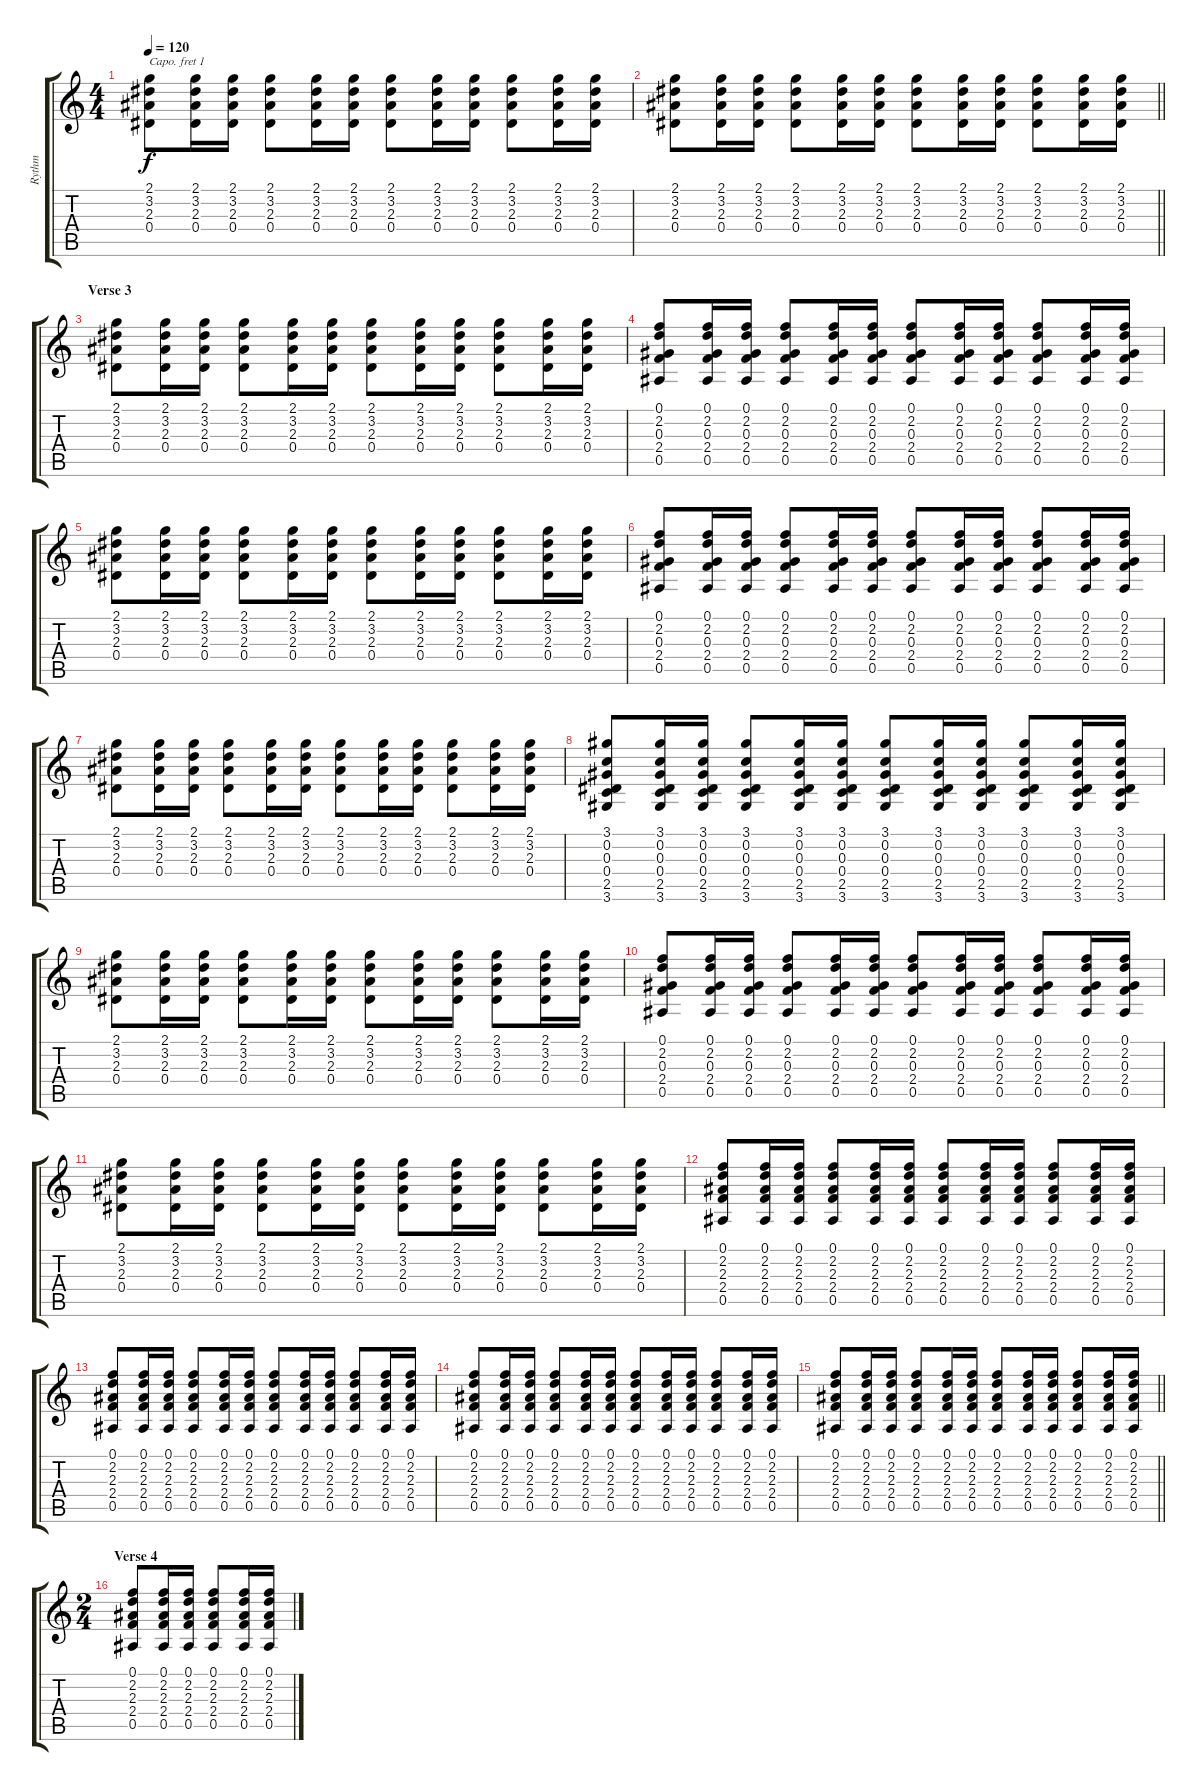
\track ("Rythm" "Rythm") {instrument acousticguitarsteel}
\staff {score tabs}
\capo 1
\tuning (E4 B3 G3 D3 A2 E2) {hide}
\ts (4 4)
\tempo 120
\clef g2
\ks c
(2.1 3.2 2.3 0.4).8{dy f} (2.1 3.2 2.3 0.4).16 (2.1 3.2 2.3 0.4).16 (2.1 3.2 2.3 0.4).8 (2.1 3.2 2.3 0.4).16 (2.1 3.2 2.3 0.4).16 (2.1 3.2 2.3 0.4).8 (2.1 3.2 2.3 0.4).16 (2.1 3.2 2.3 0.4).16 (2.1 3.2 2.3 0.4).8 (2.1 3.2 2.3 0.4).16 (2.1 3.2 2.3 0.4).16 |
\barLineRight lightlight
(2.1 3.2 2.3 0.4).8 (2.1 3.2 2.3 0.4).16 (2.1 3.2 2.3 0.4).16 (2.1 3.2 2.3 0.4).8 (2.1 3.2 2.3 0.4).16 (2.1 3.2 2.3 0.4).16 (2.1 3.2 2.3 0.4).8 (2.1 3.2 2.3 0.4).16 (2.1 3.2 2.3 0.4).16 (2.1 3.2 2.3 0.4).8 (2.1 3.2 2.3 0.4).16 (2.1 3.2 2.3 0.4).16 |
\section ("" "Verse 3")
(2.1 3.2 2.3 0.4).8 (2.1 3.2 2.3 0.4).16 (2.1 3.2 2.3 0.4).16 (2.1 3.2 2.3 0.4).8 (2.1 3.2 2.3 0.4).16 (2.1 3.2 2.3 0.4).16 (2.1 3.2 2.3 0.4).8 (2.1 3.2 2.3 0.4).16 (2.1 3.2 2.3 0.4).16 (2.1 3.2 2.3 0.4).8 (2.1 3.2 2.3 0.4).16 (2.1 3.2 2.3 0.4).16 |
(0.1 2.2 0.3 2.4 0.5).8 (0.1 2.2 0.3 2.4 0.5).16 (0.1 2.2 0.3 2.4 0.5).16 (0.1 2.2 0.3 2.4 0.5).8 (0.1 2.2 0.3 2.4 0.5).16 (0.1 2.2 0.3 2.4 0.5).16 (0.1 2.2 0.3 2.4 0.5).8 (0.1 2.2 0.3 2.4 0.5).16 (0.1 2.2 0.3 2.4 0.5).16 (0.1 2.2 0.3 2.4 0.5).8 (0.1 2.2 0.3 2.4 0.5).16 (0.1 2.2 0.3 2.4 0.5).16 |
(2.1 3.2 2.3 0.4).8 (2.1 3.2 2.3 0.4).16 (2.1 3.2 2.3 0.4).16 (2.1 3.2 2.3 0.4).8 (2.1 3.2 2.3 0.4).16 (2.1 3.2 2.3 0.4).16 (2.1 3.2 2.3 0.4).8 (2.1 3.2 2.3 0.4).16 (2.1 3.2 2.3 0.4).16 (2.1 3.2 2.3 0.4).8 (2.1 3.2 2.3 0.4).16 (2.1 3.2 2.3 0.4).16 |
(0.1 2.2 0.3 2.4 0.5).8 (0.1 2.2 0.3 2.4 0.5).16 (0.1 2.2 0.3 2.4 0.5).16 (0.1 2.2 0.3 2.4 0.5).8 (0.1 2.2 0.3 2.4 0.5).16 (0.1 2.2 0.3 2.4 0.5).16 (0.1 2.2 0.3 2.4 0.5).8 (0.1 2.2 0.3 2.4 0.5).16 (0.1 2.2 0.3 2.4 0.5).16 (0.1 2.2 0.3 2.4 0.5).8 (0.1 2.2 0.3 2.4 0.5).16 (0.1 2.2 0.3 2.4 0.5).16 |
(2.1 3.2 2.3 0.4).8 (2.1 3.2 2.3 0.4).16 (2.1 3.2 2.3 0.4).16 (2.1 3.2 2.3 0.4).8 (2.1 3.2 2.3 0.4).16 (2.1 3.2 2.3 0.4).16 (2.1 3.2 2.3 0.4).8 (2.1 3.2 2.3 0.4).16 (2.1 3.2 2.3 0.4).16 (2.1 3.2 2.3 0.4).8 (2.1 3.2 2.3 0.4).16 (2.1 3.2 2.3 0.4).16 |
(3.1 0.2 0.3 0.4 2.5 3.6).8 (3.1 0.2 0.3 0.4 2.5 3.6).16 (3.1 0.2 0.3 0.4 2.5 3.6).16 (3.1 0.2 0.3 0.4 2.5 3.6).8 (3.1 0.2 0.3 0.4 2.5 3.6).16 (3.1 0.2 0.3 0.4 2.5 3.6).16 (3.1 0.2 0.3 0.4 2.5 3.6).8 (3.1 0.2 0.3 0.4 2.5 3.6).16 (3.1 0.2 0.3 0.4 2.5 3.6).16 (3.1 0.2 0.3 0.4 2.5 3.6).8 (3.1 0.2 0.3 0.4 2.5 3.6).16 (3.1 0.2 0.3 0.4 2.5 3.6).16 |
(2.1 3.2 2.3 0.4).8 (2.1 3.2 2.3 0.4).16 (2.1 3.2 2.3 0.4).16 (2.1 3.2 2.3 0.4).8 (2.1 3.2 2.3 0.4).16 (2.1 3.2 2.3 0.4).16 (2.1 3.2 2.3 0.4).8 (2.1 3.2 2.3 0.4).16 (2.1 3.2 2.3 0.4).16 (2.1 3.2 2.3 0.4).8 (2.1 3.2 2.3 0.4).16 (2.1 3.2 2.3 0.4).16 |
(0.1 2.2 0.3 2.4 0.5).8 (0.1 2.2 0.3 2.4 0.5).16 (0.1 2.2 0.3 2.4 0.5).16 (0.1 2.2 0.3 2.4 0.5).8 (0.1 2.2 0.3 2.4 0.5).16 (0.1 2.2 0.3 2.4 0.5).16 (0.1 2.2 0.3 2.4 0.5).8 (0.1 2.2 0.3 2.4 0.5).16 (0.1 2.2 0.3 2.4 0.5).16 (0.1 2.2 0.3 2.4 0.5).8 (0.1 2.2 0.3 2.4 0.5).16 (0.1 2.2 0.3 2.4 0.5).16 |
(2.1 3.2 2.3 0.4).8 (2.1 3.2 2.3 0.4).16 (2.1 3.2 2.3 0.4).16 (2.1 3.2 2.3 0.4).8 (2.1 3.2 2.3 0.4).16 (2.1 3.2 2.3 0.4).16 (2.1 3.2 2.3 0.4).8 (2.1 3.2 2.3 0.4).16 (2.1 3.2 2.3 0.4).16 (2.1 3.2 2.3 0.4).8 (2.1 3.2 2.3 0.4).16 (2.1 3.2 2.3 0.4).16 |
(0.1 2.2 2.3 2.4 0.5).8 (0.1 2.2 2.3 2.4 0.5).16 (0.1 2.2 2.3 2.4 0.5).16 (0.1 2.2 2.3 2.4 0.5).8 (0.1 2.2 2.3 2.4 0.5).16 (0.1 2.2 2.3 2.4 0.5).16 (0.1 2.2 2.3 2.4 0.5).8 (0.1 2.2 2.3 2.4 0.5).16 (0.1 2.2 2.3 2.4 0.5).16 (0.1 2.2 2.3 2.4 0.5).8 (0.1 2.2 2.3 2.4 0.5).16 (0.1 2.2 2.3 2.4 0.5).16 |
(0.1 2.2 2.3 2.4 0.5).8 (0.1 2.2 2.3 2.4 0.5).16 (0.1 2.2 2.3 2.4 0.5).16 (0.1 2.2 2.3 2.4 0.5).8 (0.1 2.2 2.3 2.4 0.5).16 (0.1 2.2 2.3 2.4 0.5).16 (0.1 2.2 2.3 2.4 0.5).8 (0.1 2.2 2.3 2.4 0.5).16 (0.1 2.2 2.3 2.4 0.5).16 (0.1 2.2 2.3 2.4 0.5).8 (0.1 2.2 2.3 2.4 0.5).16 (0.1 2.2 2.3 2.4 0.5).16 |
(0.1 2.2 2.3 2.4 0.5).8 (0.1 2.2 2.3 2.4 0.5).16 (0.1 2.2 2.3 2.4 0.5).16 (0.1 2.2 2.3 2.4 0.5).8 (0.1 2.2 2.3 2.4 0.5).16 (0.1 2.2 2.3 2.4 0.5).16 (0.1 2.2 2.3 2.4 0.5).8 (0.1 2.2 2.3 2.4 0.5).16 (0.1 2.2 2.3 2.4 0.5).16 (0.1 2.2 2.3 2.4 0.5).8 (0.1 2.2 2.3 2.4 0.5).16 (0.1 2.2 2.3 2.4 0.5).16 |
\barLineRight lightlight
(0.1 2.2 2.3 2.4 0.5).8 (0.1 2.2 2.3 2.4 0.5).16 (0.1 2.2 2.3 2.4 0.5).16 (0.1 2.2 2.3 2.4 0.5).8 (0.1 2.2 2.3 2.4 0.5).16 (0.1 2.2 2.3 2.4 0.5).16 (0.1 2.2 2.3 2.4 0.5).8 (0.1 2.2 2.3 2.4 0.5).16 (0.1 2.2 2.3 2.4 0.5).16 (0.1 2.2 2.3 2.4 0.5).8 (0.1 2.2 2.3 2.4 0.5).16 (0.1 2.2 2.3 2.4 0.5).16 |
\ts (2 4)
\section ("" "Verse 4")
(0.1 2.2 2.3 2.4 0.5).8 (0.1 2.2 2.3 2.4 0.5).16 (0.1 2.2 2.3 2.4 0.5).16 (0.1 2.2 2.3 2.4 0.5).8 (0.1 2.2 2.3 2.4 0.5).16 (0.1 2.2 2.3 2.4 0.5).16
